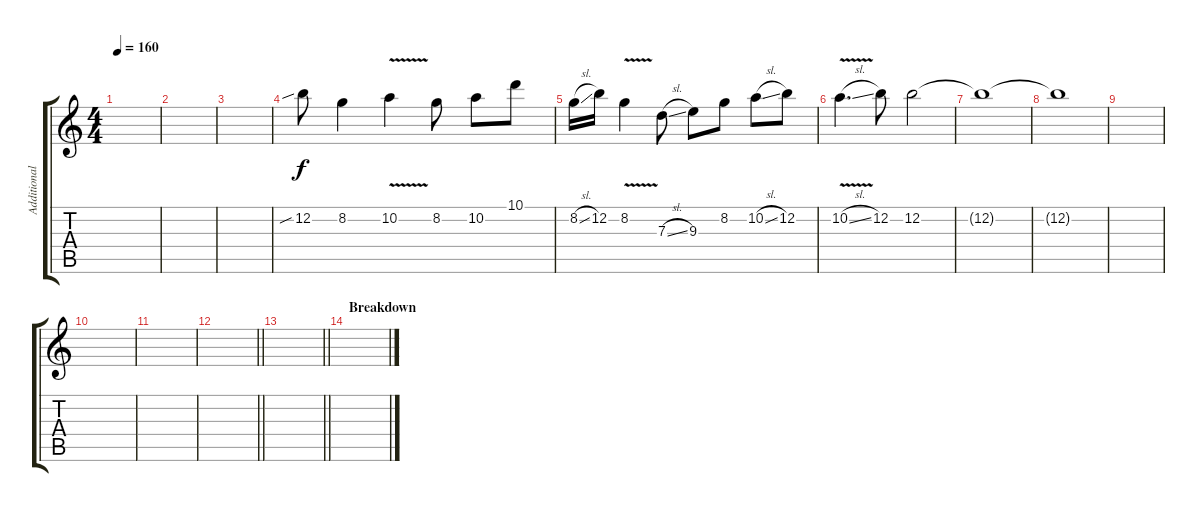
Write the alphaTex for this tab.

\track ("Additional guitar" "Additional") {instrument distortionguitar}
\staff {score tabs}
\tuning (E4 B3 G3 D3 A2 E2) {hide}
\ts (4 4)
\tempo 160
\clef g2
\ks c
|
|
|
12.2{sib}.8 8.2.4 10.2{v}.4 8.2.8 10.2.8 10.1.8 |
8.2{sl}.16 12.2.16 8.2{v}.4 7.3{sl}.8 9.3.8 8.2.8 10.2{sl}.8 12.2.8 |
10.2{v sl}.4{d} 12.2.8 12.2.2 |
12.2{t}.1{volume 4} |
12.2{t}.1 |
|
|
|
\barLineRight lightlight
|
\barLineRight lightlight
|
\section ("" "Breakdown")
